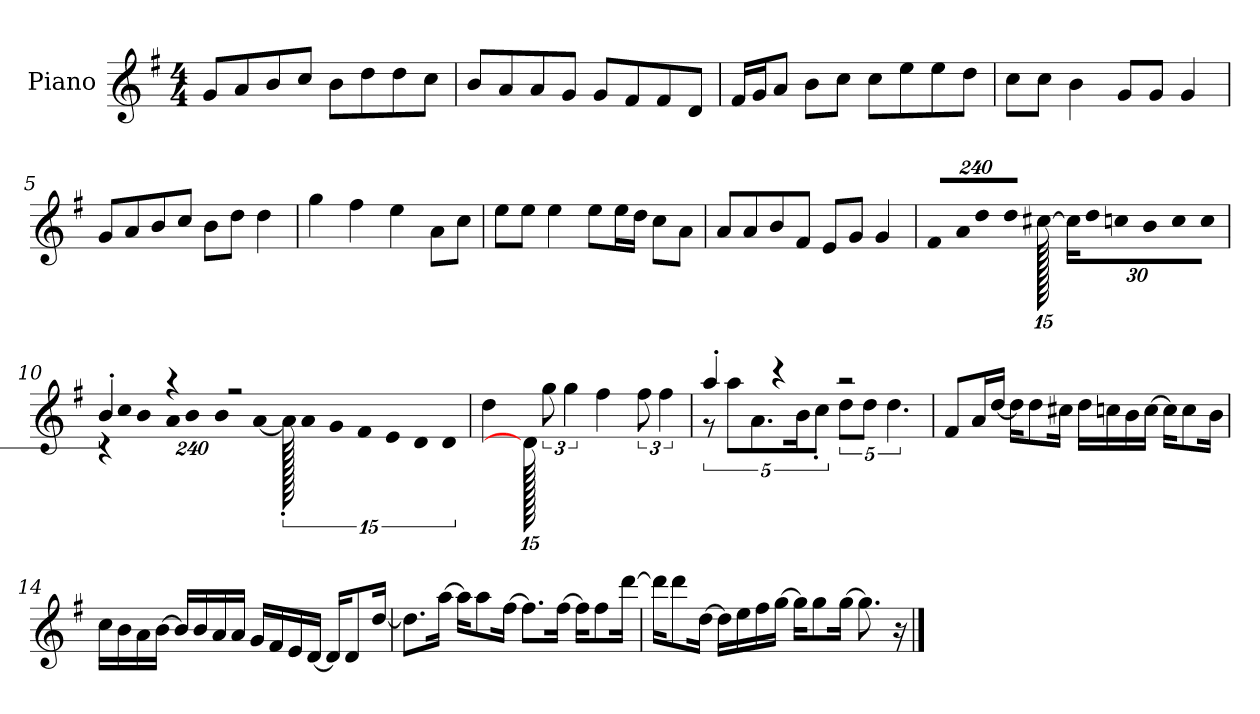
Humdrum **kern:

**kern
*part1
*staff1
*I"Piano
*I'P-no
*clefG2
*k[f#]
*M4/4
*MM90
=1
8g/L
8a/
8b/
8cc/J
8b\L
8dd\
8dd\
8cc\J
=2
8b/L
8a/
8a/
8g/J
8g/L
8f#/
8f#/
8d/J
=3
16f#/LL
16g/J
8a/J
8b\L
8cc\J
8cc\L
8ee\
8ee\
8dd\J
=4
8cc\L
8cc\J
4b\
8g/L
8g/J
4g/
=5
8g/L
8a/
8b/
8cc/J
8b\L
8dd\J
4dd\
!!LO:LB:g=z
=6
4gg\
4ff#\
4ee\
8a\L
8cc\J
=7
8ee\L
8ee\J
4ee\
8ee\L
16ee\L
16dd\JJ
8cc\L
8a\J
=8
8a/L
8a/
8b/
8f#/J
8e/L
8g/J
4g/
=9
*Xbrackettup
!LO:N:vis=8
960%137f#/L
!LO:N:vis=16
1920%137a/K
!LO:N:vis=8
960%137dd/
!LO:N:vis=8
960%137dd/J
[1920cc#X\
480%17cc#\LL]
!LO:N:vis=16
1920%137dd\
!LO:N:vis=32
640%23ccn\K
!LO:N:vis=16
1920%137b\J
!LO:N:vis=8
960%137cc\
!LO:N:vis=8
960%137cc\J
!!LO:LB:g=z
=10
*^
*	*brackettup
!	!LO:N:vis=32
4b'/	640%23r
!	!LO:N:vis=16
.	1920%137cc\LL
!	!LO:N:vis=32
.	640%23b\K
!	!LO:N:vis=16
.	1920%137a\J
!	!LO:N:vis=8
.	960%137b\
4r	.
!	!LO:N:vis=32
.	640%23b\KL
.	[384%41a\J
2r	1920a'\]
*	*Xbrackettup
!	!LO:N:vis=32
.	640%23a\KLL
!	!LO:N:vis=16
.	1920%137g\
!	!LO:N:vis=32
.	640%23f#\K
!	!LO:N:vis=16
.	1920%137e\J
!	!LO:N:vis=8
.	960%137d\
.	[640%91d\
*v	*v
=11
4dd\
1920d\]
*brackettup
12gg\
6gg\
4ff#\
12ff#\
6ff#\
=12
*^
4aa'/	10r
.	10aa\L
.	10.a\
4r	.
.	20b\K
.	10cc'\J
2r	10dd\L
.	10dd\J
.	5.dd\
*v	*v
=13
8f#/L
16a/L
[16dd/JJ
16dd\KL]
8dd\
16cc#X\Jk
16dd\LL
16ccn\
16b\
[16cc\JJ
16cc\KL]
8cc\
16b\Jk
!!LO:LB:g=z
=14
16cc\LL
16b\
16a\
[16b\JJ
16b/LL]
16b/
16a/
16a/JJ
16g/LL
16f#/
16e/
[16d/JJ
16d/KL]
8d/
[16dd/Jk
=15
8.dd\L]
[16aa\Jk
16aa\KL]
8aa\
[16ff#\Jk
8.ff#\L]
[16ff#\Jk
16ff#\KL]
8ff#\
[16ddd\Jk
=16
16ddd\KL]
8ddd\
[16dd\Jk
16dd\LL]
16ee\
16ff#\
[16gg\JJ
16gg\KL]
8gg\
[16gg\Jk
8.gg\]
16r
==
*-
